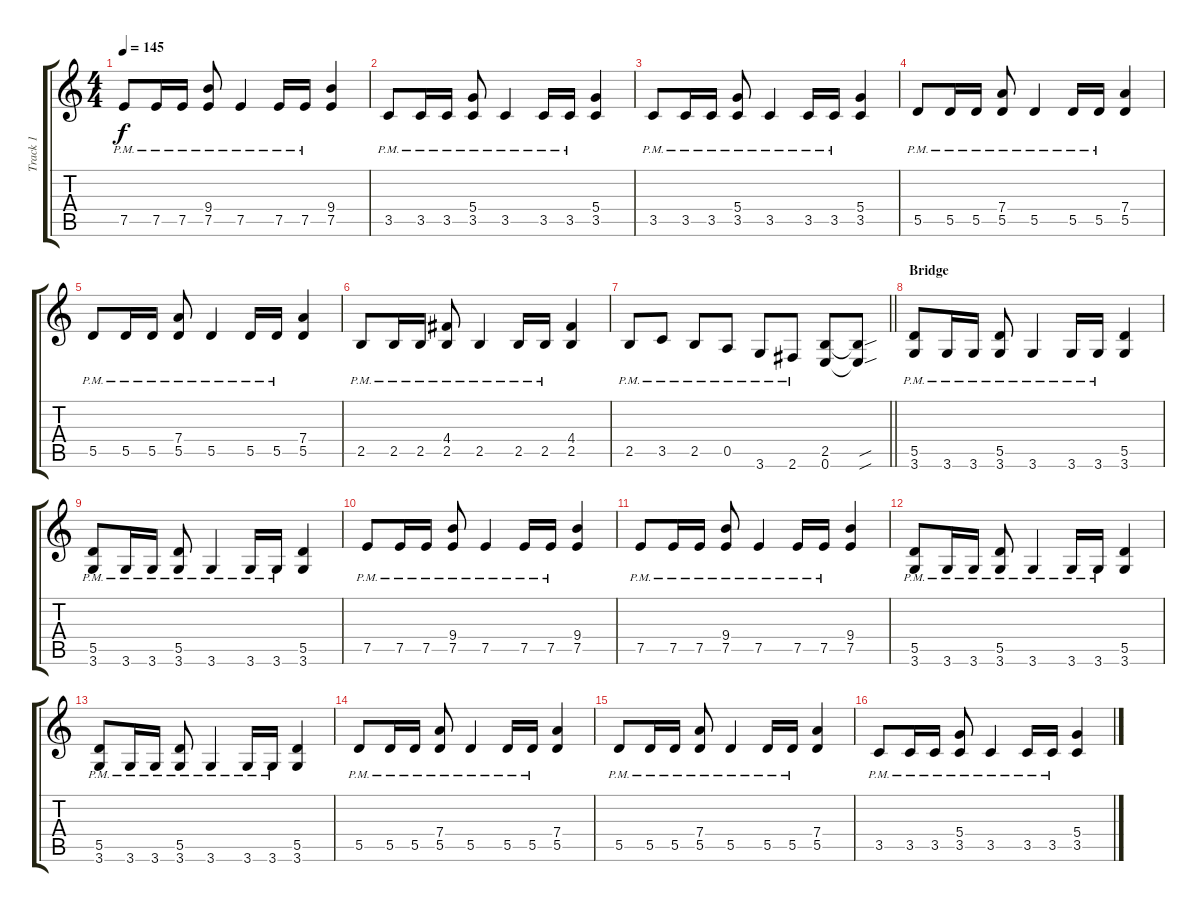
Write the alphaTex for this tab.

\track ("Track 1" "Track 1") {instrument distortionguitar}
\staff {score tabs}
\tuning (E4 B3 G3 D3 A2 E2) {hide}
\ts (4 4)
\tempo 145
\clef g2
\ks c
7.5{pm}.8{dy f} 7.5{pm}.16 7.5{pm}.16 (9.4 7.5{pm}).8 7.5{pm}.4 7.5{pm}.16 7.5{pm}.16 (9.4 7.5).4 |
3.5{pm}.8 3.5{pm}.16 3.5{pm}.16 (5.4 3.5{pm}).8 3.5{pm}.4 3.5{pm}.16 3.5{pm}.16 (5.4 3.5).4 |
3.5{pm}.8 3.5{pm}.16 3.5{pm}.16 (5.4 3.5{pm}).8 3.5{pm}.4 3.5{pm}.16 3.5{pm}.16 (5.4 3.5).4 |
5.5{pm}.8 5.5{pm}.16 5.5{pm}.16 (7.4 5.5{pm}).8 5.5{pm}.4 5.5{pm}.16 5.5{pm}.16 (7.4 5.5).4 |
5.5{pm}.8 5.5{pm}.16 5.5{pm}.16 (7.4 5.5{pm}).8 5.5{pm}.4 5.5{pm}.16 5.5{pm}.16 (7.4 5.5).4 |
2.5{pm}.8 2.5{pm}.16 2.5{pm}.16 (4.4 2.5{pm}).8 2.5{pm}.4 2.5{pm}.16 2.5{pm}.16 (4.4 2.5).4 |
\barLineRight lightlight
2.5{pm}.8 3.5{pm}.8 2.5{pm}.8 0.5{pm}.8 3.6{pm}.8 2.6{pm}.8 (2.5 0.6).8 (2.5{sou t} 0.6{sou t}).8 |
\section ("" "Bridge")
(5.5 3.6{pm}).8 3.6{pm}.16 3.6{pm}.16 (5.5 3.6{pm}).8 3.6{pm}.4 3.6{pm}.16 3.6{pm}.16 (5.5 3.6).4 |
(5.5 3.6{pm}).8 3.6{pm}.16 3.6{pm}.16 (5.5 3.6{pm}).8 3.6{pm}.4 3.6{pm}.16 3.6{pm}.16 (5.5 3.6).4 |
7.5{pm}.8 7.5{pm}.16 7.5{pm}.16 (9.4 7.5{pm}).8 7.5{pm}.4 7.5{pm}.16 7.5{pm}.16 (9.4 7.5).4 |
7.5{pm}.8 7.5{pm}.16 7.5{pm}.16 (9.4 7.5{pm}).8 7.5{pm}.4 7.5{pm}.16 7.5{pm}.16 (9.4 7.5).4 |
(5.5 3.6{pm}).8 3.6{pm}.16 3.6{pm}.16 (5.5 3.6{pm}).8 3.6{pm}.4 3.6{pm}.16 3.6{pm}.16 (5.5 3.6).4 |
(5.5 3.6{pm}).8 3.6{pm}.16 3.6{pm}.16 (5.5 3.6{pm}).8 3.6{pm}.4 3.6{pm}.16 3.6{pm}.16 (5.5 3.6).4 |
5.5{pm}.8 5.5{pm}.16 5.5{pm}.16 (7.4 5.5{pm}).8 5.5{pm}.4 5.5{pm}.16 5.5{pm}.16 (7.4 5.5).4 |
5.5{pm}.8 5.5{pm}.16 5.5{pm}.16 (7.4 5.5{pm}).8 5.5{pm}.4 5.5{pm}.16 5.5{pm}.16 (7.4 5.5).4 |
3.5{pm}.8 3.5{pm}.16 3.5{pm}.16 (5.4 3.5{pm}).8 3.5{pm}.4 3.5{pm}.16 3.5{pm}.16 (5.4 3.5).4
